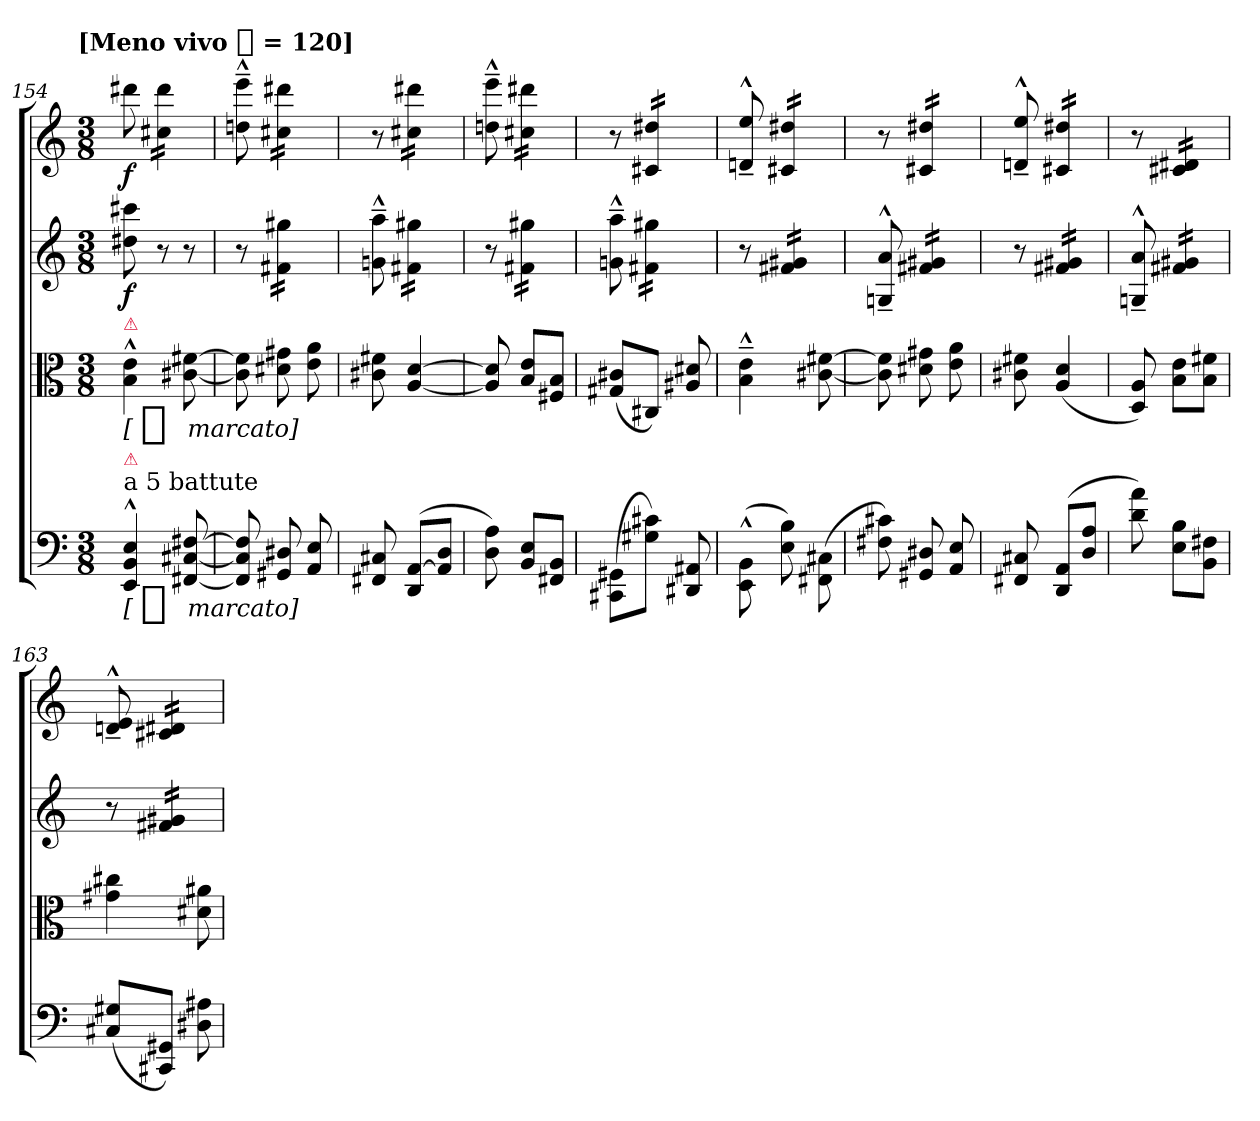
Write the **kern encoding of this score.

**kern	**dynam	**kern	**dynam	**kern	**dynam	**kern	**dynam
*part4	*part4	*part3	*part3	*part2	*part2	*part1	*part1
*staff4	*staff4	*staff3	*staff3	*staff2	*staff2	*staff1	*staff1
*clefF4	*	*clefC3	*	*clefG2	*	*clefG2	*
*k[]	*	*k[]	*	*k[]	*	*k[]	*
!!LO:TX:omd:t=[Meno vivo [quarter] = 120]
*M3/8	*	*M3/8	*	*M3/8	*	*M3/8	*
*MM120	*	*MM120	*	*MM120	*	*MM120	*
=154	=154	=154	=154	=154	=154	=154	=154
!	!	!LO:TX:a:color=crimson:t=⚠	!	!	!	!	!
!LO:TX:a:t=a 5 battute	!	!	!	!	!	!	!
!LO:TX:a:color=crimson:t=⚠	!	!	!	!	!	!	!
!	!LO:DY:t=[ %s marcato]	!	!LO:DY:t=[ %s marcato]	!	!	!	!
4EE^^< 4BB^^< 4E^^<	ff	4B^^ 4e^^	ff	8dd#X 8ccc#X	f	8ddd#X	f
*	*	*	*	*	*	*tremolo	*
.	.	.	.	8r	.	16cc#X 16ddd#LL	.
.	.	.	.	.	.	16cc#X 16ddd#	.
[8FF#X [8C#X [8F#X	.	[8c#X [8f#X	.	8r	.	16cc#X 16ddd#	.
.	.	.	.	.	.	16cc#X 16ddd#JJ	.
*	*	*	*	*	*	*Xtremolo	*
=155	=155	=155	=155	=155	=155	=155	=155
8FF#] 8C#] 8F#]	.	8c#] 8f#]	.	8r	.	8ddn~^^ 8eee~^^	.
*	*	*	*	*tremolo	*	*	*
*	*	*	*	*	*	*tremolo	*
8GG#X 8D#X	.	8d#X 8g#X	.	16f#X 16gg#XLL	.	16cc#X 16ddd#XLL	.
.	.	.	.	16f#X 16gg#X	.	16cc#X 16ddd#X	.
8AA 8E	.	8e 8a	.	16f#X 16gg#X	.	16cc#X 16ddd#X	.
.	.	.	.	16f#X 16gg#XJJ	.	16cc#X 16ddd#XJJ	.
*	*	*	*	*Xtremolo	*	*	*
=156	=156	=156	=156	=156	=156	=156	=156
8FF#X 8C#X	.	8c#X 8f#X	.	8gn~^^ 8aa~^^	.	8r	.
*	*	*	*	*tremolo	*	*	*
(>8DD [8AAL	.	[4A [4d	.	16f#X 16gg#XLL	.	16cc#X 16ddd#XLL	.
.	.	.	.	16f#X 16gg#X	.	16cc#X 16ddd#X	.
8AA] 8DJ	.	.	.	16f#X 16gg#X	.	16cc#X 16ddd#X	.
.	.	.	.	16f#X 16gg#XJJ	.	16cc#X 16ddd#XJJ	.
*	*	*	*	*	*	*Xtremolo	*
=157	=157	=157	=157	=157	=157	=157	=157
8D 8A)	.	8A] 8d]	.	8r	.	8ddn~^^ 8eee~^^	.
*	*	*	*	*	*	*tremolo	*
8BB 8EL	.	8B 8eL	.	16f#X 16gg#XLL	.	16cc#X 16ddd#XLL	.
.	.	.	.	16f#X 16gg#X	.	16cc#X 16ddd#X	.
8FF#X 8BBJ	.	8F#X 8BJ	.	16f#X 16gg#X	.	16cc#X 16ddd#X	.
.	.	.	.	16f#X 16gg#XJJ	.	16cc#X 16ddd#XJJ	.
*	*	*	*	*Xtremolo	*	*	*
=158	=158	=158	=158	=158	=158	=158	=158
(8CC#X\ 8GG#X\L	.	(8G#X 8c#XL	.	8gn~^^ 8aa~^^	.	8r	.
*	*	*	*	*tremolo	*	*	*
8G#X 8c#XJ)	.	8C#XJ)	.	16f#X 16gg#XLL	.	16c#X 16dd#XLL	.
.	.	.	.	16f#X 16gg#X	.	16c#X 16dd#X	.
8DD#X 8AA#X	.	8A#X 8d#X	.	16f#X 16gg#X	.	16c#X 16dd#X	.
.	.	.	.	16f#X 16gg#XJJ	.	16c#X 16dd#XJJ	.
*	*	*	*	*	*	*Xtremolo	*
=159	=159	=159	=159	=159	=159	=159	=159
(8EE^^\ 8BB^^\	.	4B~^^ 4e~^^	.	8r	.	8dn~^^< 8ee~^^<	.
*	*	*	*	*	*	*tremolo	*
8E 8B)	.	.	.	16f#X 16g#XLL	.	16c#X 16dd#XLL	.
.	.	.	.	16f#X 16g#X	.	16c#X 16dd#X	.
(8FF#X\ 8C#X\	.	[8c#X [8f#X	.	16f#X 16g#X	.	16c#X 16dd#X	.
.	.	.	.	16f#X 16g#XJJ	.	16c#X 16dd#XJJ	.
*	*	*	*	*Xtremolo	*	*	*
=160	=160	=160	=160	=160	=160	=160	=160
8F#X 8c#X)	.	8c#] 8f#]	.	8Gn~^^< 8a~^^<	.	8r	.
*	*	*	*	*tremolo	*	*	*
8GG#X 8D#X	.	8d#X 8g#X	.	16f#X 16g#XLL	.	16c#X 16dd#XLL	.
.	.	.	.	16f#X 16g#X	.	16c#X 16dd#X	.
8AA 8E	.	8e 8a	.	16f#X 16g#X	.	16c#X 16dd#X	.
.	.	.	.	16f#X 16g#XJJ	.	16c#X 16dd#XJJ	.
*	*	*	*	*	*	*Xtremolo	*
=161	=161	=161	=161	=161	=161	=161	=161
8FF#X 8C#X	.	8c#X 8f#X	.	8r	.	8dn~<^^< 8ee~<^^<	.
*	*	*	*	*	*	*tremolo	*
(8DD 8AAL	.	(4A 4d	.	16f#X 16g#XLL	.	16c#X 16dd#XLL	.
.	.	.	.	16f#X 16g#X	.	16c#X 16dd#X	.
8D 8AJ	.	.	.	16f#X 16g#X	.	16c#X 16dd#X	.
.	.	.	.	16f#X 16g#XJJ	.	16c#X 16dd#XJJ	.
*	*	*	*	*Xtremolo	*	*	*
=162	=162	=162	=162	=162	=162	=162	=162
8d 8a)	.	8D 8A)	.	8Gn~^^< 8a~^^<	.	8r	.
*	*	*	*	*tremolo	*	*	*
8E 8BL	.	8B 8eL	.	16f#X 16g#XLL	.	16c#X 16d#XLL	.
.	.	.	.	16f#X 16g#X	.	16c#X 16d#X	.
8BB 8F#XJ	.	8B 8f#XJ	.	16f#X 16g#X	.	16c#X 16d#X	.
.	.	.	.	16f#X 16g#XJJ	.	16c#X 16d#XJJ	.
*	*	*	*	*	*	*Xtremolo	*
=163	=163	=163	=163	=163	=163	=163	=163
(8C#X 8G#XL	.	4g#X 4cc#X	.	8r	.	8dn~<^^< 8e~<^^<	.
*	*	*	*	*	*	*tremolo	*
8CC#X 8GG#XJ)	.	.	.	16f#X 16g#XLL	.	16c#X 16d#XLL	.
.	.	.	.	16f#X 16g#X	.	16c#X 16d#X	.
8D#X 8A#X	.	8d#X 8a#X	.	16f#X 16g#X	.	16c#X 16d#X	.
.	.	.	.	16f#X 16g#XJJ	.	16c#X 16d#XJJ	.
*	*	*	*	*	*	*Xtremolo	*
*	*	*	*	*Xtremolo	*	*	*
=	=	=	=	=	=	=	=
*-	*-	*-	*-	*-	*-	*-	*-
